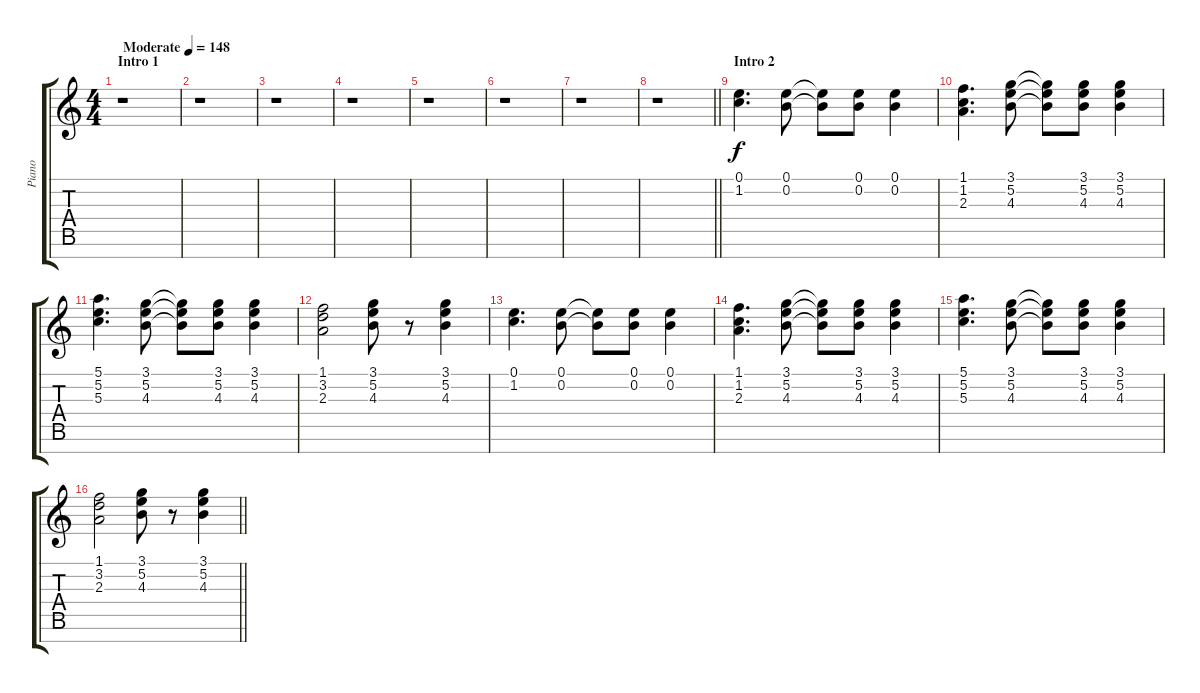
\track ("Piano" "Piano") {instrument acousticgrandpiano}
\staff {score tabs}
\tuning (E5 B4 G4 D4 A3 E3 B2) {hide}
\ts (4 4)
\section ("" "Intro 1")
\tempo (148 "Moderate")
\clef g2
\ks c
r.1{dy f instrument acousticgrandpiano} |
r.1 |
r.1 |
r.1 |
r.1 |
r.1 |
r.1 |
\barLineRight lightlight
r.1 |
\section ("" "Intro 2")
(0.1 1.2).4{d} (0.1 0.2).8 (0.1{t} 0.2{t}).8 (0.1 0.2).8 (0.1 0.2).4 |
(1.1 1.2 2.3).4{d} (3.1 5.2 4.3).8 (3.1{t} 5.2{t} 4.3{t}).8 (3.1 5.2 4.3).8 (3.1 5.2 4.3).4 |
(5.1 5.2 5.3).4{d} (3.1 5.2 4.3).8 (3.1{t} 5.2{t} 4.3{t}).8 (3.1 5.2 4.3).8 (3.1 5.2 4.3).4 |
(1.1 3.2 2.3).2 (3.1 5.2 4.3).8 r.8 (3.1 5.2 4.3).4 |
(0.1 1.2).4{d} (0.1 0.2).8 (0.1{t} 0.2{t}).8 (0.1 0.2).8 (0.1 0.2).4 |
(1.1 1.2 2.3).4{d} (3.1 5.2 4.3).8 (3.1{t} 5.2{t} 4.3{t}).8 (3.1 5.2 4.3).8 (3.1 5.2 4.3).4 |
(5.1 5.2 5.3).4{d} (3.1 5.2 4.3).8 (3.1{t} 5.2{t} 4.3{t}).8 (3.1 5.2 4.3).8 (3.1 5.2 4.3).4 |
\barLineRight lightlight
(1.1 3.2 2.3).2 (3.1 5.2 4.3).8 r.8 (3.1 5.2 4.3).4
